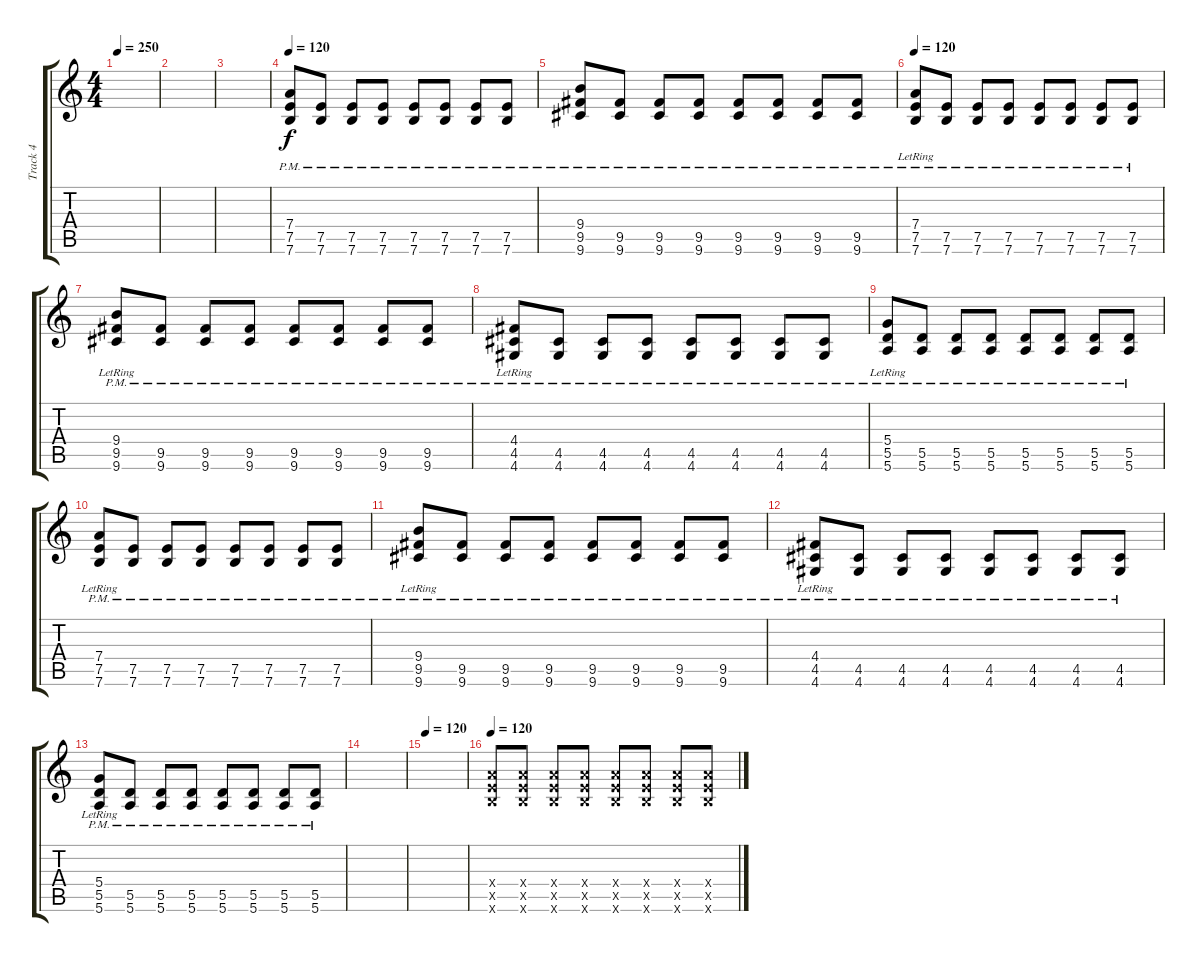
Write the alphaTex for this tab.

\track ("Track 4" "Track 4") {instrument distortionguitar}
\staff {score tabs}
\tuning (E4 B3 G3 D3 A2 E2) {hide}
\ts (4 4)
\tempo 250
\clef g2
\ks c
|
|
|
\tempo 110
\tempo 120
(7.4{pm} 7.5{pm} 7.6).8 (7.5{pm} 7.6).8 (7.5{pm} 7.6).8 (7.5{pm} 7.6).8 (7.5{pm} 7.6).8 (7.5{pm} 7.6).8 (7.5{pm} 7.6).8 (7.5{pm} 7.6).8 |
(9.4{pm} 9.5{pm} 9.6).8 (9.5{pm} 9.6).8 (9.5{pm} 9.6).8 (9.5{pm} 9.6).8 (9.5{pm} 9.6).8 (9.5{pm} 9.6).8 (9.5{pm} 9.6).8 (9.5{pm} 9.6).8 |
\tempo 120
(7.4{pm lr} 7.5{pm lr} 7.6{lr}).8 (7.5{pm} 7.6).8 (7.5{pm} 7.6).8 (7.5{pm} 7.6).8 (7.5{pm} 7.6).8 (7.5{pm} 7.6).8 (7.5{pm} 7.6).8 (7.5{pm} 7.6).8 |
(9.4{pm lr} 9.5{pm lr} 9.6{lr}).8 (9.5{pm} 9.6).8 (9.5{pm} 9.6).8 (9.5{pm} 9.6).8 (9.5{pm} 9.6).8 (9.5{pm} 9.6).8 (9.5{pm} 9.6).8 (9.5{pm} 9.6).8 |
(4.4{pm lr} 4.5{pm lr} 4.6{lr}).8 (4.5{pm} 4.6).8 (4.5{pm} 4.6).8 (4.5{pm} 4.6).8 (4.5{pm} 4.6).8 (4.5{pm} 4.6).8 (4.5{pm} 4.6).8 (4.5{pm} 4.6).8 |
(5.4{pm lr} 5.5{pm lr} 5.6{lr}).8 (5.5{pm} 5.6).8 (5.5{pm} 5.6).8 (5.5{pm} 5.6).8 (5.5{pm} 5.6).8 (5.5{pm} 5.6).8 (5.5{pm} 5.6).8 (5.5{pm} 5.6).8 |
(7.4{pm lr} 7.5{pm lr} 7.6{lr}).8 (7.5{pm} 7.6).8 (7.5{pm} 7.6).8 (7.5{pm} 7.6).8 (7.5{pm} 7.6).8 (7.5{pm} 7.6).8 (7.5{pm} 7.6).8 (7.5{pm} 7.6).8 |
(9.4{pm lr} 9.5{pm lr} 9.6{lr}).8 (9.5{pm} 9.6).8 (9.5{pm} 9.6).8 (9.5{pm} 9.6).8 (9.5{pm} 9.6).8 (9.5{pm} 9.6).8 (9.5{pm} 9.6).8 (9.5{pm} 9.6).8 |
(4.4{pm lr} 4.5{pm lr} 4.6{lr}).8 (4.5{pm} 4.6).8 (4.5{pm} 4.6).8 (4.5{pm} 4.6).8 (4.5{pm} 4.6).8 (4.5{pm} 4.6).8 (4.5{pm} 4.6).8 (4.5{pm} 4.6).8 |
(5.4{pm lr} 5.5{pm lr} 5.6{lr}).8 (5.5{pm} 5.6).8 (5.5{pm} 5.6).8 (5.5{pm} 5.6).8 (5.5{pm} 5.6).8 (5.5{pm} 5.6).8 (5.5{pm} 5.6).8 (5.5{pm} 5.6).8 |
|
\tempo 250
\tempo 120
|
\tempo 120
(7.4{x} 7.5{x} 7.6{x}).8 (7.4{x} 7.5{x} 7.6{x}).8 (7.4{x} 7.5{x} 7.6{x}).8 (7.4{x} 7.5{x} 7.6{x}).8 (7.4{x} 7.5{x} 7.6{x}).8 (7.4{x} 7.5{x} 7.6{x}).8 (7.4{x} 7.5{x} 7.6{x}).8 (7.4{x} 7.5{x} 7.6{x}).8
